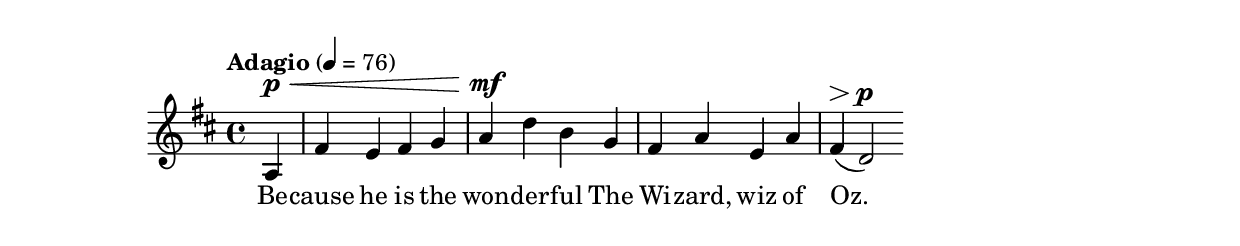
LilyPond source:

\relative c' { %\autoBeamOff
  \key d \major
  \time 4/4
  \partial 4
  \tempo "Adagio" 4=76
  a4^\p^\< |
  fis' e fis g |
  a\mf d b g |
  fis a e a |
  fis^\> ( d2^\p )
}
\addlyrics {
  Be -- cause he is the won -- der -- ful
  The Wi -- zard, wiz of Oz.
}